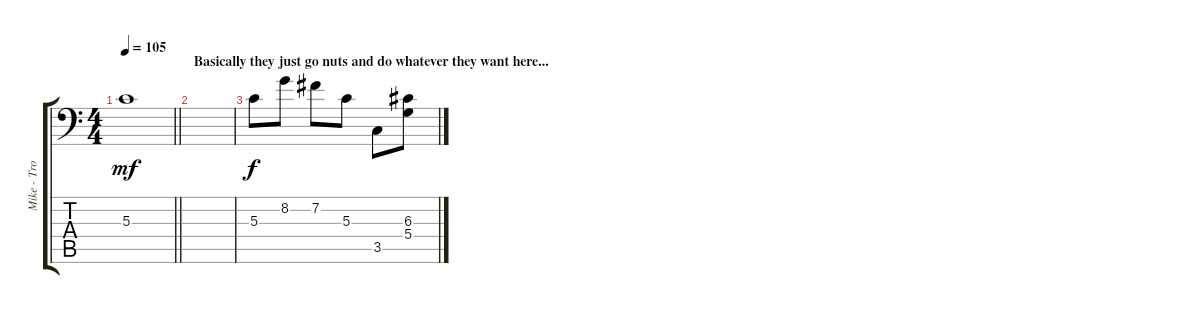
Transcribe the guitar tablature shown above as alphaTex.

\track ("Mike - Trombone" "Mike - Tro") {instrument trombone}
\staff {score tabs}
\tuning (E4 B3 G3 D3 A2 A1) {hide}
\ts (4 4)
\tempo 105
\clef f4
\barLineRight lightlight
\ks c
5.3.1{dy mf} |
\section ("" "Basically they just go nuts and do whatever they want here...")
|
5.3.8{dy f} 8.2.8 7.2.8 5.3.8 3.5.8 (6.3 5.4).8
